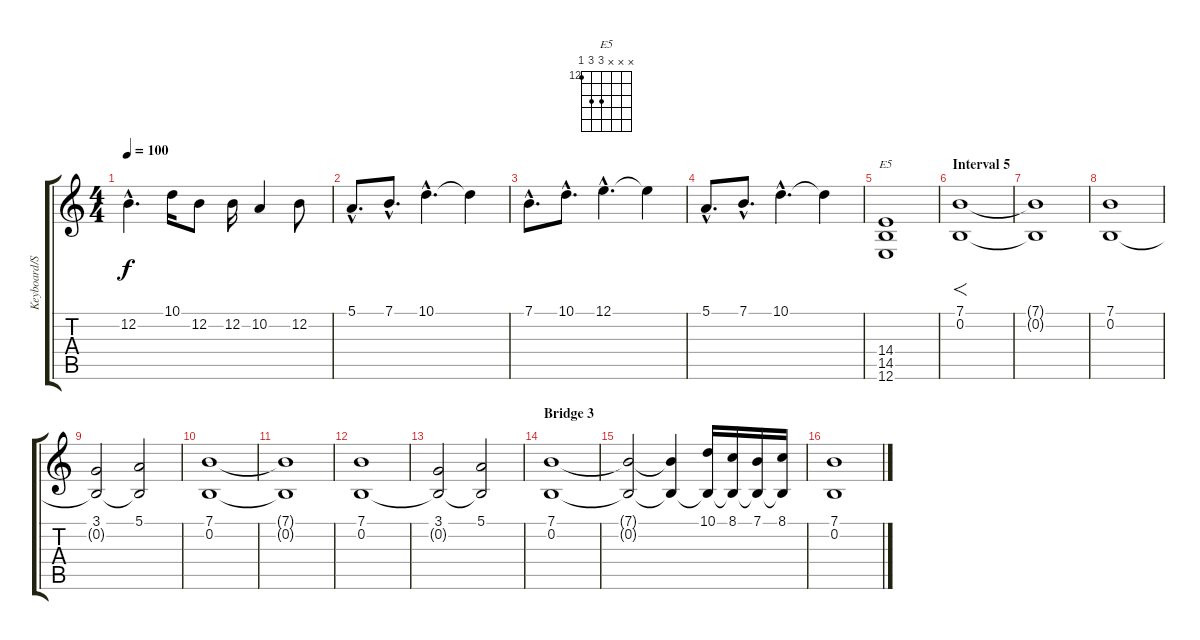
\track ("Keyboard/Synthesizer" "Keyboard/S") {instrument lead1square}
\staff {score tabs}
\tuning (E4 B3 G3 D3 A2 E2) {hide}
\chord ("E5" x x x 14 14 12) {firstfret 12}
\ts (4 4)
\tempo 100
\clef g2
\ks c
12.2{hac}.4{d dy f} 10.1.16 12.2.8 12.2.16 10.2.4 12.2.8 |
5.1{hac}.8{d} 7.1{hac}.8{d} 10.1{hac}.4{d} 10.1{t}.4 |
7.1{hac}.8{d} 10.1{hac}.8{d} 12.1{hac}.4{d} 12.1{t}.4 |
5.1{hac}.8{d} 7.1{hac}.8{d} 10.1{hac}.4{d} 10.1{t}.4 |
(14.4 14.5 12.6).1{ch "E5" volume 6} |
\section ("" "Interval 5")
(7.1 0.2).1{f volume 10 balance 4 instrument pad7halo} |
(7.1{t} 0.2{t}).1 |
(7.1 0.2).1{volume 10 instrument pad7halo} |
(3.1 0.2{t}).2 (5.1 0.2{t}).2 |
(7.1 0.2).1{volume 10 instrument pad7halo} |
(7.1{t} 0.2{t}).1 |
(7.1 0.2).1{volume 10 instrument pad7halo} |
(3.1 0.2{t}).2 (5.1 0.2{t}).2 |
\section ("" "Bridge 3")
(7.1 0.2).1{volume 10 balance 4 instrument pad7halo} |
(7.1{t} 0.2{t}).2 (7.1{t} 0.2{t}).4 (10.1 0.2{t}).16{balance 12 instrument lead1square} (8.1 0.2{t}).16 (7.1 0.2{t}).16 (8.1 0.2{t}).16 |
(7.1 0.2).1{volume 10 balance 4 instrument pad7halo}
